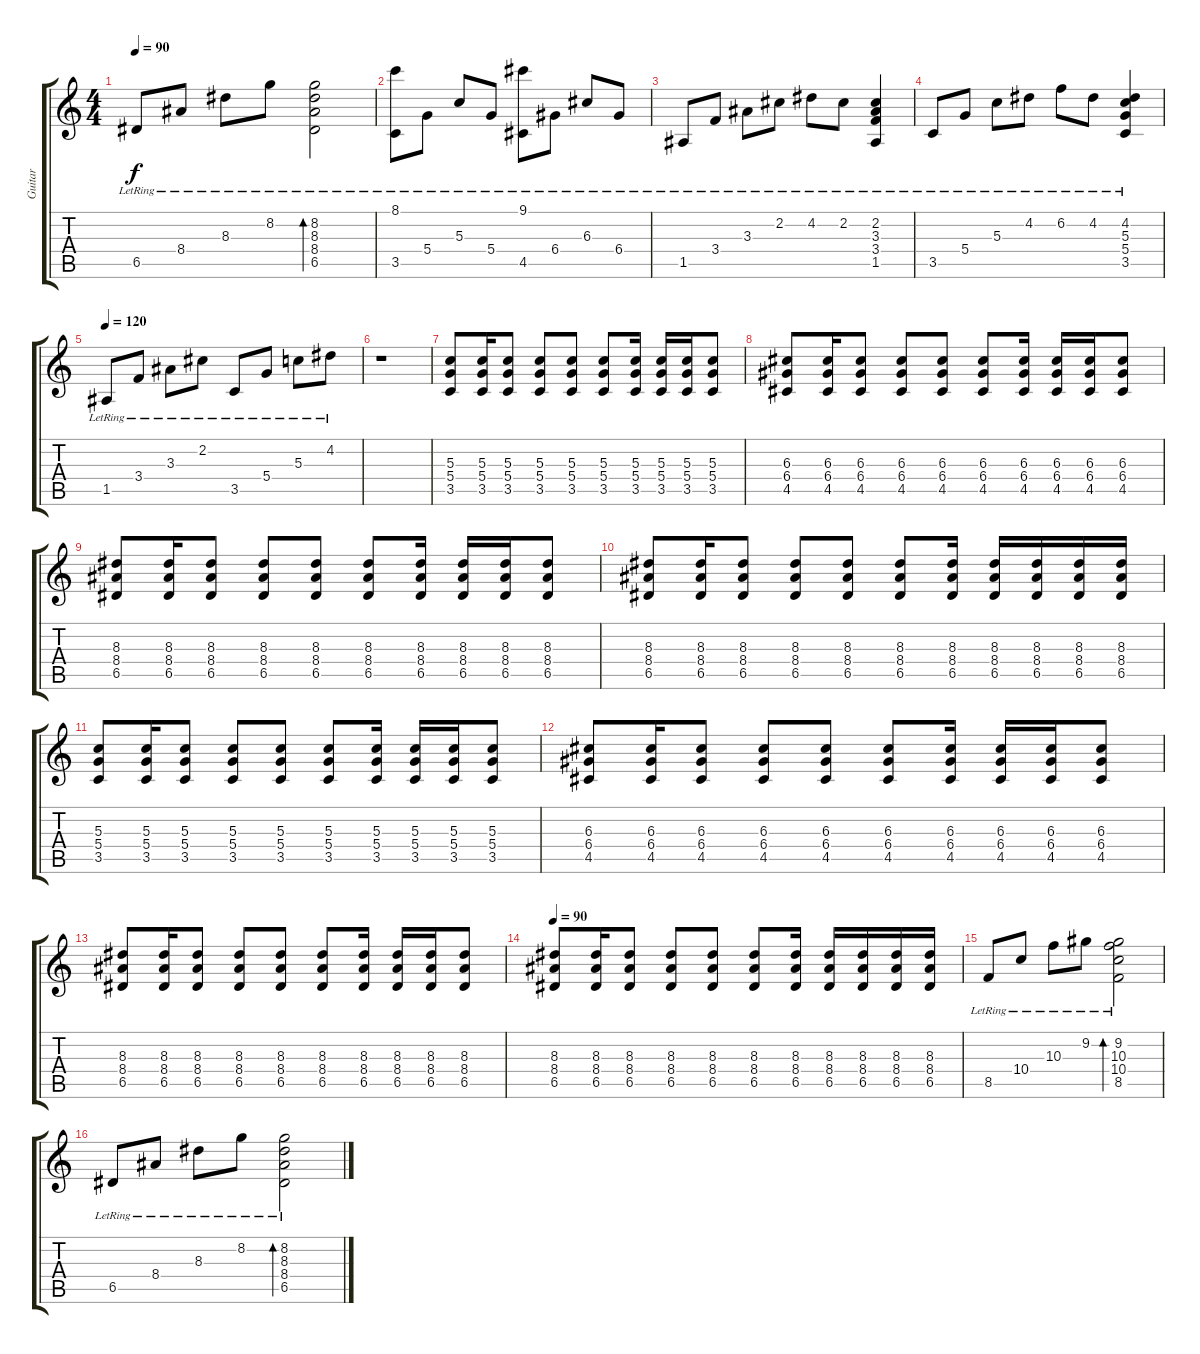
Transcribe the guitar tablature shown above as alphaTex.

\track ("Guitar" "Guitar") {instrument acousticguitarsteel}
\staff {score tabs}
\tuning (E4 B3 G3 D3 A2 E2) {hide}
\ts (4 4)
\tempo 90
\clef g2
\ks c
6.5{lr}.8{dy f} 8.4{lr}.8 8.3{lr}.8 8.2{lr}.8 (8.2{lr} 8.3{lr} 8.4{lr} 6.5{lr}).2{bd 480} |
(8.1{lr} 3.5{lr}).8 5.4{lr}.8 5.3{lr}.8 5.4{lr}.8 (9.1{lr} 4.5{lr}).8 6.4{lr}.8 6.3{lr}.8 6.4{lr}.8 |
1.5{lr}.8 3.4{lr}.8 3.3{lr}.8 2.2{lr}.8 4.2{lr}.8 2.2{lr}.8 (2.2{lr} 3.3{lr} 3.4{lr} 1.5{lr}).4 |
3.5{lr}.8 5.4{lr}.8 5.3{lr}.8 4.2{lr}.8 6.2{lr}.8 4.2{lr}.8 (4.2{lr} 5.3{lr} 5.4{lr} 3.5{lr}).4 |
\tempo 120
1.5{lr}.8 3.4{lr}.8 3.3{lr}.8 2.2{lr}.8 3.5{lr}.8 5.4{lr}.8 5.3{lr}.8 4.2{lr}.8 |
r.1{volume 10 instrument acousticguitarsteel} |
(5.3 5.4 3.5).8 (5.3 5.4 3.5).16 (5.3 5.4 3.5).8 (5.3 5.4 3.5).8 (5.3 5.4 3.5).8 (5.3 5.4 3.5).8 (5.3 5.4 3.5).16 (5.3 5.4 3.5).16 (5.3 5.4 3.5).16 (5.3 5.4 3.5).8 |
(6.3 6.4 4.5).8 (6.3 6.4 4.5).16 (6.3 6.4 4.5).8 (6.3 6.4 4.5).8 (6.3 6.4 4.5).8 (6.3 6.4 4.5).8 (6.3 6.4 4.5).16 (6.3 6.4 4.5).16 (6.3 6.4 4.5).16 (6.3 6.4 4.5).8 |
(8.3 8.4 6.5).8 (8.3 8.4 6.5).16 (8.3 8.4 6.5).8 (8.3 8.4 6.5).8 (8.3 8.4 6.5).8 (8.3 8.4 6.5).8 (8.3 8.4 6.5).16 (8.3 8.4 6.5).16 (8.3 8.4 6.5).16 (8.3 8.4 6.5).8 |
(8.3 8.4 6.5).8 (8.3 8.4 6.5).16 (8.3 8.4 6.5).8 (8.3 8.4 6.5).8 (8.3 8.4 6.5).8 (8.3 8.4 6.5).8 (8.3 8.4 6.5).16 (8.3 8.4 6.5).16 (8.3 8.4 6.5).16 (8.3 8.4 6.5).16 (8.3 8.4 6.5).16 |
(5.3 5.4 3.5).8 (5.3 5.4 3.5).16 (5.3 5.4 3.5).8 (5.3 5.4 3.5).8 (5.3 5.4 3.5).8 (5.3 5.4 3.5).8 (5.3 5.4 3.5).16 (5.3 5.4 3.5).16 (5.3 5.4 3.5).16 (5.3 5.4 3.5).8 |
(6.3 6.4 4.5).8 (6.3 6.4 4.5).16 (6.3 6.4 4.5).8 (6.3 6.4 4.5).8 (6.3 6.4 4.5).8 (6.3 6.4 4.5).8 (6.3 6.4 4.5).16 (6.3 6.4 4.5).16 (6.3 6.4 4.5).16 (6.3 6.4 4.5).8 |
(8.3 8.4 6.5).8 (8.3 8.4 6.5).16 (8.3 8.4 6.5).8 (8.3 8.4 6.5).8 (8.3 8.4 6.5).8 (8.3 8.4 6.5).8 (8.3 8.4 6.5).16 (8.3 8.4 6.5).16 (8.3 8.4 6.5).16 (8.3 8.4 6.5).8 |
\tempo 90
(8.3 8.4 6.5).8 (8.3 8.4 6.5).16 (8.3 8.4 6.5).8 (8.3 8.4 6.5).8 (8.3 8.4 6.5).8 (8.3 8.4 6.5).8 (8.3 8.4 6.5).16 (8.3 8.4 6.5).16 (8.3 8.4 6.5).16 (8.3 8.4 6.5).16 (8.3 8.4 6.5).16 |
8.5{lr}.8{volume 16 instrument orchestralharp} 10.4{lr}.8 10.3{lr}.8 9.2{lr}.8 (9.2{lr} 10.3{lr} 10.4{lr} 8.5{lr}).2{bd 480} |
6.5{lr}.8 8.4{lr}.8 8.3{lr}.8 8.2{lr}.8 (8.2{lr} 8.3{lr} 8.4{lr} 6.5{lr}).2{bd 480}
